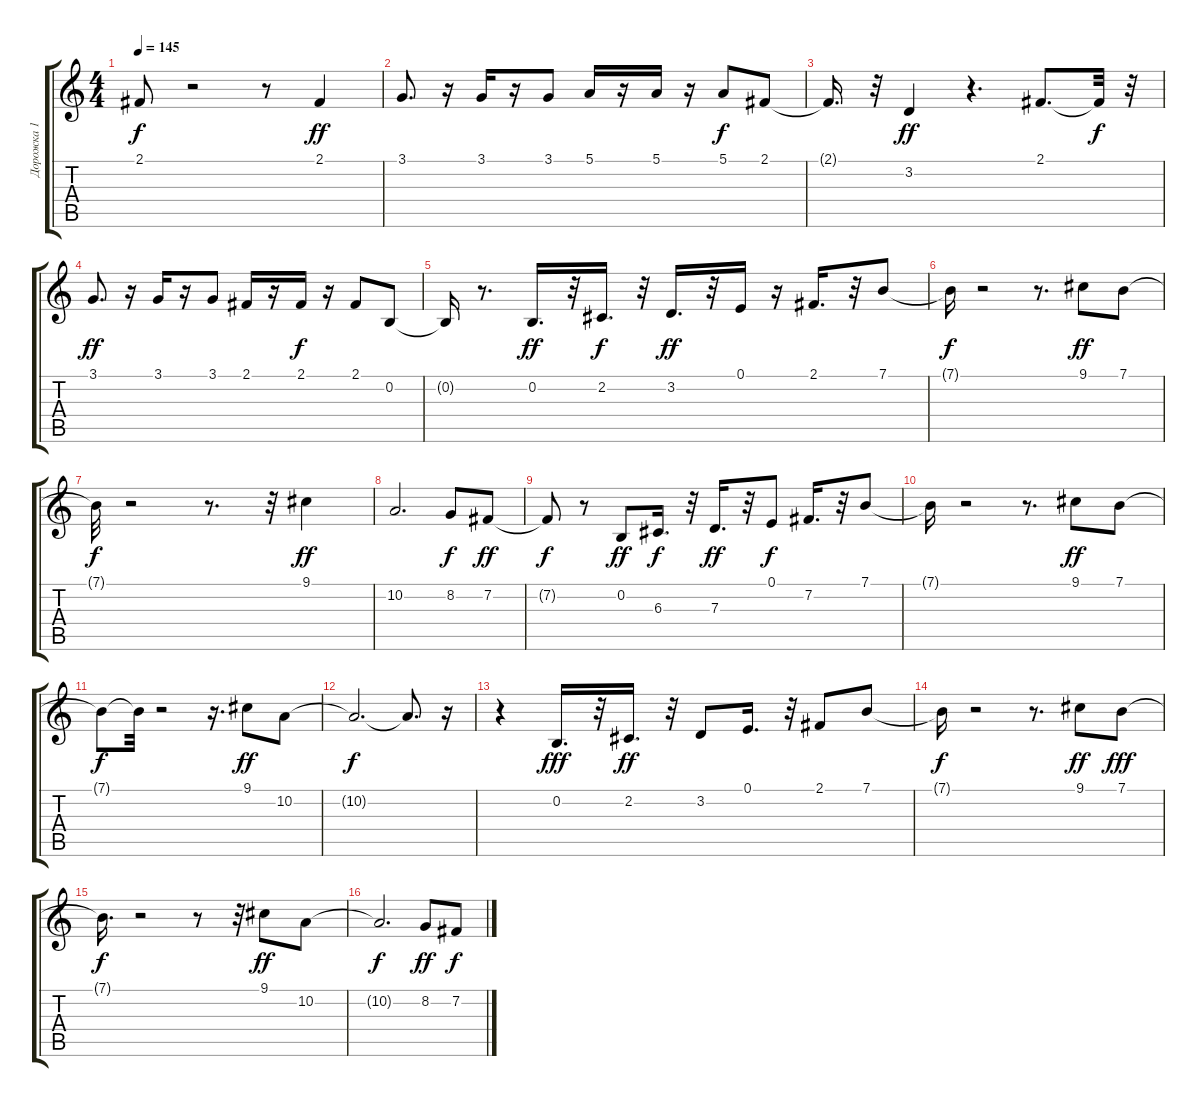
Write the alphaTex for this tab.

\track ("Дорожка 1" "Дорожка 1") {instrument flute}
\staff {score tabs}
\tuning (E4 B3 G3 D3 A2 E2) {hide}
\ts (4 4)
\tempo 145
\clef g2
\ks c
2.1{t}.8{dy f} r.2 r.8 2.1.4{dy ff} |
3.1.8{d} r.16 3.1.16 r.16 3.1.8 5.1.16 r.16 5.1.16 r.16 5.1.8{dy f} 2.1.8 |
2.1{t}.16{d} r.32 3.2.4{dy ff} r.4{d} 2.1.8{d} 2.1{t}.32{dy f} r.32 |
3.1.8{d dy ff} r.16 3.1.16 r.16 3.1.8 2.1.16 r.16 2.1.16{dy f} r.16 2.1.8 0.2.8 |
0.2{t}.16 r.8{d} 0.2.16{d dy ff} r.32 2.2.16{d dy f} r.32 3.2.16{d dy ff} r.32 0.1.16 r.16 2.1.16{d} r.32 7.1.8 |
7.1{t}.16{dy f} r.2 r.8{d} 9.1.8{dy ff} 7.1.8 |
7.1{t}.32{dy f} r.2 r.8{d} r.32 9.1.4{dy ff} |
10.2.2{d} 8.2.8{dy f} 7.2.8{dy ff} |
7.2{t}.8{dy f} r.8 0.2.8{dy ff} 6.3.16{d dy f} r.32 7.3.16{d dy ff} r.32 0.1.8{dy f} 7.2.16{d} r.32 7.1.8 |
7.1{t}.16 r.2 r.8{d} 9.1.8{dy ff} 7.1.8 |
7.1{t}.8{dy f} 7.1{t}.32 r.2 r.16{d} 9.1.8{dy ff} 10.2.8 |
10.2{t}.2{d dy f} 10.2{t}.8{d} r.16 |
r.4 0.2.16{d dy fff} r.32 2.2.16{d dy ff} r.32 3.2.8 0.1.16{d} r.32 2.1.8 7.1.8 |
7.1{t}.16{dy f} r.2 r.8{d} 9.1.8{dy ff} 7.1.8{dy fff} |
7.1{t}.16{d dy f} r.2 r.8 r.32 9.1.8{dy ff} 10.2.8 |
10.2{t}.2{d dy f} 8.2.8{dy ff} 7.2.8{dy f}
